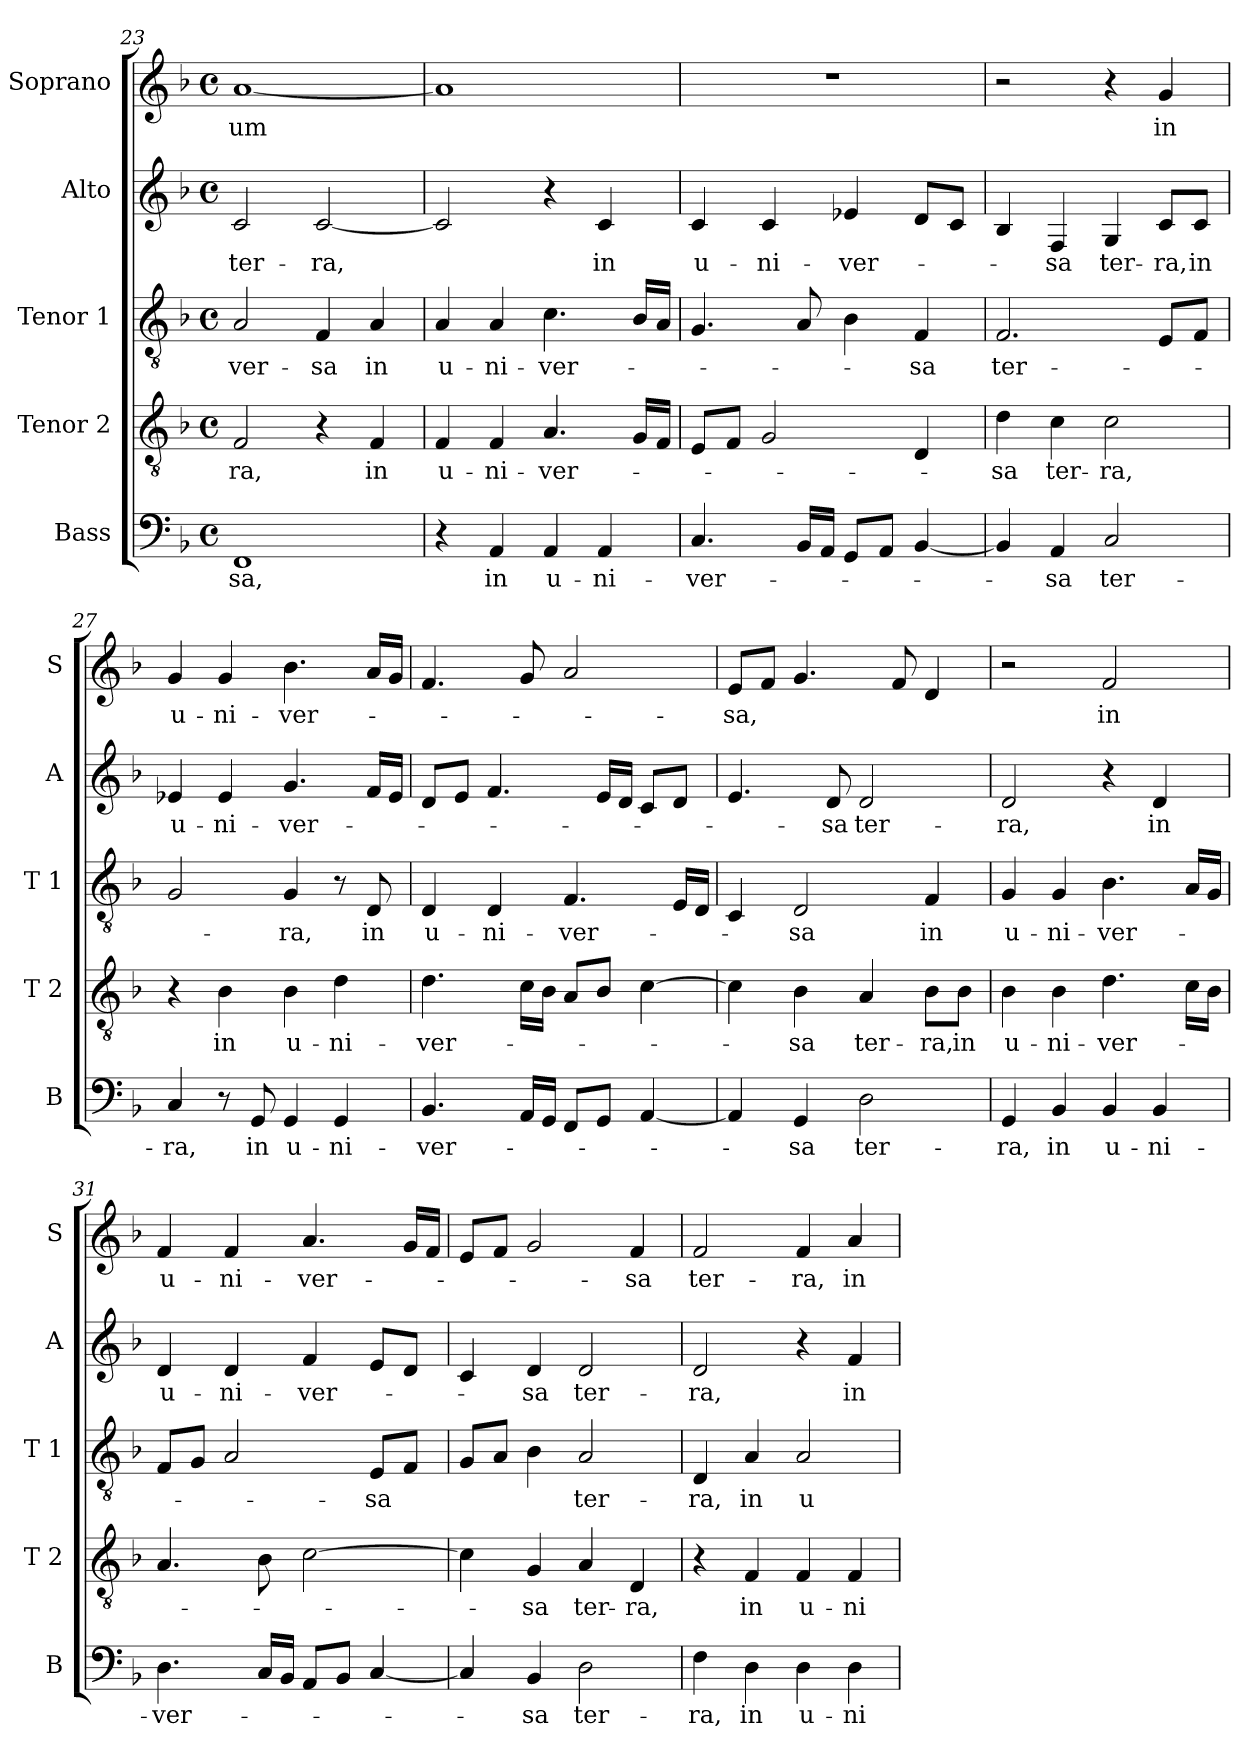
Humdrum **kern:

**kern	**text	**kern	**text	**kern	**text	**kern	**text	**kern	**text
*part5	*part5	*part4	*part4	*part3	*part3	*part2	*part2	*part1	*part1
*staff5	*staff5	*staff4	*staff4	*staff3	*staff3	*staff2	*staff2	*staff1	*staff1
*I"Bass	*	*I"Tenor 2	*	*I"Tenor 1	*	*I"Alto	*	*I"Soprano	*
*I'B	*	*I'T 2	*	*I'T 1	*	*I'A	*	*I'S	*
*clefF4	*	*clefGv2	*	*clefGv2	*	*clefG2	*	*clefG2	*
*k[b-]	*	*k[b-]	*	*k[b-]	*	*k[b-]	*	*k[b-]	*
*F:	*	*F:	*	*F:	*	*F:	*	*F:	*
*M4/4	*	*M4/4	*	*M4/4	*	*M4/4	*	*M4/4	*
*met(c)	*	*met(c)	*	*met(c)	*	*met(c)	*	*met(c)	*
=23	=23	=23	=23	=23	=23	=23	=23	=23	=23
1FF	-sa,	2F/	-ra,	2A/	-ver-	2c/	ter-	[1a	-um
.	.	4r	.	4F/	-sa	[2c/	-ra,	.	.
.	.	4F/	in	4A/	in	.	.	.	.
=24	=24	=24	=24	=24	=24	=24	=24	=24	=24
4r	.	4F/	u-	4A/	u-	2c/]	.	1a]	.
4AA/	in	4F/	-ni-	4A/	-ni-	.	.	.	.
4AA/	u-	4.A/	-ver-	4.c\	-ver-	4r	.	.	.
4AA/	-ni-	.	.	.	.	4c/	in	.	.
.	.	16G/LL	.	16B-/LL	.	.	.	.	.
.	.	16F/JJ	.	16A/JJ	.	.	.	.	.
!!LO:PB:g=z
=25	=25	=25	=25	=25	=25	=25	=25	=25	=25
4.C/	-ver-	8E/L	.	4.G/	.	4c/	u-	1r	.
.	.	8F/J	.	.	.	.	.	.	.
.	.	2G/	.	.	.	4c/	-ni-	.	.
16BB-/LL	.	.	.	8A/	.	.	.	.	.
16AA/JJ	.	.	.	.	.	.	.	.	.
8GG/L	.	.	.	4B-\	.	4e-X/	-ver-	.	.
8AA/J	.	.	.	.	.	.	.	.	.
[4BB-/	.	4D/	.	4F/	-sa	8d/L	.	.	.
.	.	.	.	.	.	8c/J	.	.	.
=26	=26	=26	=26	=26	=26	=26	=26	=26	=26
4BB-/]	.	4d\	-sa	2.F/	ter-	4B-/	.	2r	.
4AA/	-sa	4c\	ter-	.	.	4F/	-sa	.	.
2C/	ter-	2c\	-ra,	.	.	4G/	ter-	4r	.
.	.	.	.	8E/L	.	8c/L	-ra,	4g/	in
.	.	.	.	8F/J	.	8c/J	in	.	.
=27	=27	=27	=27	=27	=27	=27	=27	=27	=27
4C/	-ra,	4r	.	2G/	.	4e-X/	u-	4g/	u-
8r	.	4B-\	in	.	.	4e-/	-ni-	4g/	-ni-
8GG/	in	.	.	.	.	.	.	.	.
4GG/	u-	4B-\	u-	4G/	-ra,	4.g/	-ver-	4.b-\	-ver-
4GG/	-ni-	4d\	-ni-	8r	.	.	.	.	.
.	.	.	.	8D/	in	16f/LL	.	16a/LL	.
.	.	.	.	.	.	16e-/JJ	.	16g/JJ	.
=28	=28	=28	=28	=28	=28	=28	=28	=28	=28
4.BB-/	-ver-	4.d\	-ver-	4D/	u-	8d/L	.	4.f/	.
.	.	.	.	.	.	8e/J	.	.	.
.	.	.	.	4D/	-ni-	4.f/	.	.	.
16AA/LL	.	16c\LL	.	.	.	.	.	8g/	.
16GG/JJ	.	16B-\JJ	.	.	.	.	.	.	.
8FF/L	.	8A/L	.	4.F/	-ver-	.	.	2a/	.
8GG/J	.	8B-/J	.	.	.	16e/LL	.	.	.
.	.	.	.	.	.	16d/JJ	.	.	.
[4AA/	.	[4c\	.	.	.	8c/L	.	.	.
.	.	.	.	16E/LL	.	8d/J	.	.	.
.	.	.	.	16D/JJ	.	.	.	.	.
!!LO:LB:g=z
=29	=29	=29	=29	=29	=29	=29	=29	=29	=29
4AA/]	.	4c\]	.	4C/	.	4.e/	.	8e/L	-sa,
.	.	.	.	.	.	.	.	8f/J	.
4GG/	-sa	4B-\	-sa	2D/	-sa	.	.	4.g/	.
.	.	.	.	.	.	8d/	-sa	.	.
2D\	ter-	4A/	ter-	.	.	2d/	ter-	.	.
.	.	.	.	.	.	.	.	8f/	.
.	.	8B-\L	-ra,	4F/	in	.	.	4d/	.
.	.	8B-\J	in	.	.	.	.	.	.
=30	=30	=30	=30	=30	=30	=30	=30	=30	=30
4GG/	-ra,	4B-\	u-	4G/	u-	2d/	-ra,	2r	.
4BB-/	in	4B-\	-ni-	4G/	-ni-	.	.	.	.
4BB-/	u-	4.d\	-ver-	4.B-\	-ver-	4r	.	2f/	in
4BB-/	-ni-	.	.	.	.	4d/	in	.	.
.	.	16c\LL	.	16A/LL	.	.	.	.	.
.	.	16B-\JJ	.	16G/JJ	.	.	.	.	.
=31	=31	=31	=31	=31	=31	=31	=31	=31	=31
4.D\	-ver-	4.A/	.	8F/L	.	4d/	u-	4f/	u-
.	.	.	.	8G/J	.	.	.	.	.
.	.	.	.	2A/	.	4d/	-ni-	4f/	-ni-
16C/LL	.	8B-\	.	.	.	.	.	.	.
16BB-/JJ	.	.	.	.	.	.	.	.	.
8AA/L	.	[2c\	.	.	.	4f/	-ver-	4.a/	-ver-
8BB-/J	.	.	.	.	.	.	.	.	.
[4C/	.	.	.	8E/L	-sa	8e/L	.	.	.
.	.	.	.	8F/J	.	8d/J	.	16g/LL	.
.	.	.	.	.	.	.	.	16f/JJ	.
=32	=32	=32	=32	=32	=32	=32	=32	=32	=32
4C/]	.	4c\]	.	8G/L	.	4c/	.	8e/L	.
.	.	.	.	8A/J	.	.	.	8f/J	.
4BB-/	-sa	4G/	-sa	4B-\	.	4d/	-sa	2g/	.
2D\	ter-	4A/	ter-	2A/	ter-	2d/	ter-	.	.
.	.	4D/	-ra,	.	.	.	.	4f/	-sa
!!LO:PB:g=z
=33	=33	=33	=33	=33	=33	=33	=33	=33	=33
4F\	-ra,	4r	.	4D/	-ra,	2d/	-ra,	2f/	ter-
4D\	in	4F/	in	4A/	in	.	.	.	.
4D\	u-	4F/	u-	2A/	u-	4r	.	4f/	-ra,
4D\	-ni-	4F/	-ni-	.	.	4f/	in	4a/	in
=	=	=	=	=	=	=	=	=	=
*-	*-	*-	*-	*-	*-	*-	*-	*-	*-
